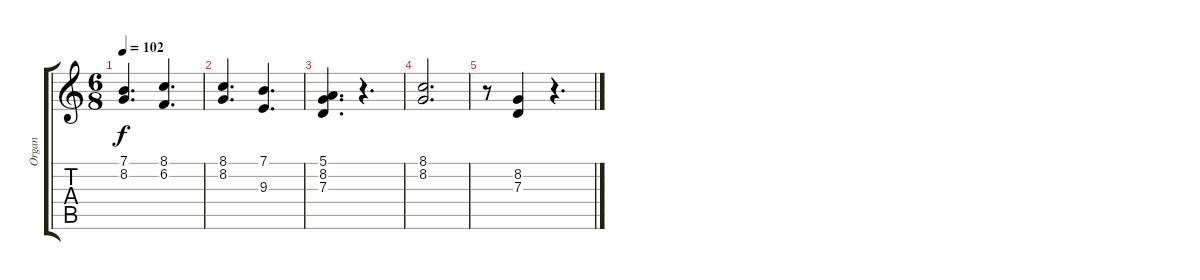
\track ("Organ" "Organ") {instrument drawbarorgan}
\staff {score tabs}
\tuning (E4 B3 G3 D3 A2 E2) {hide}
\ts (6 8)
\tempo 102
\clef g2
\ks c
(7.1 8.2).4{d dy f} (8.1 6.2).4{d} |
(8.1 8.2).4{d} (7.1 9.3).4{d} |
(5.1 8.2 7.3).4{d} r.4{d} |
(8.1 8.2).2{d} |
r.8 (8.2 7.3).4 r.4{d}
